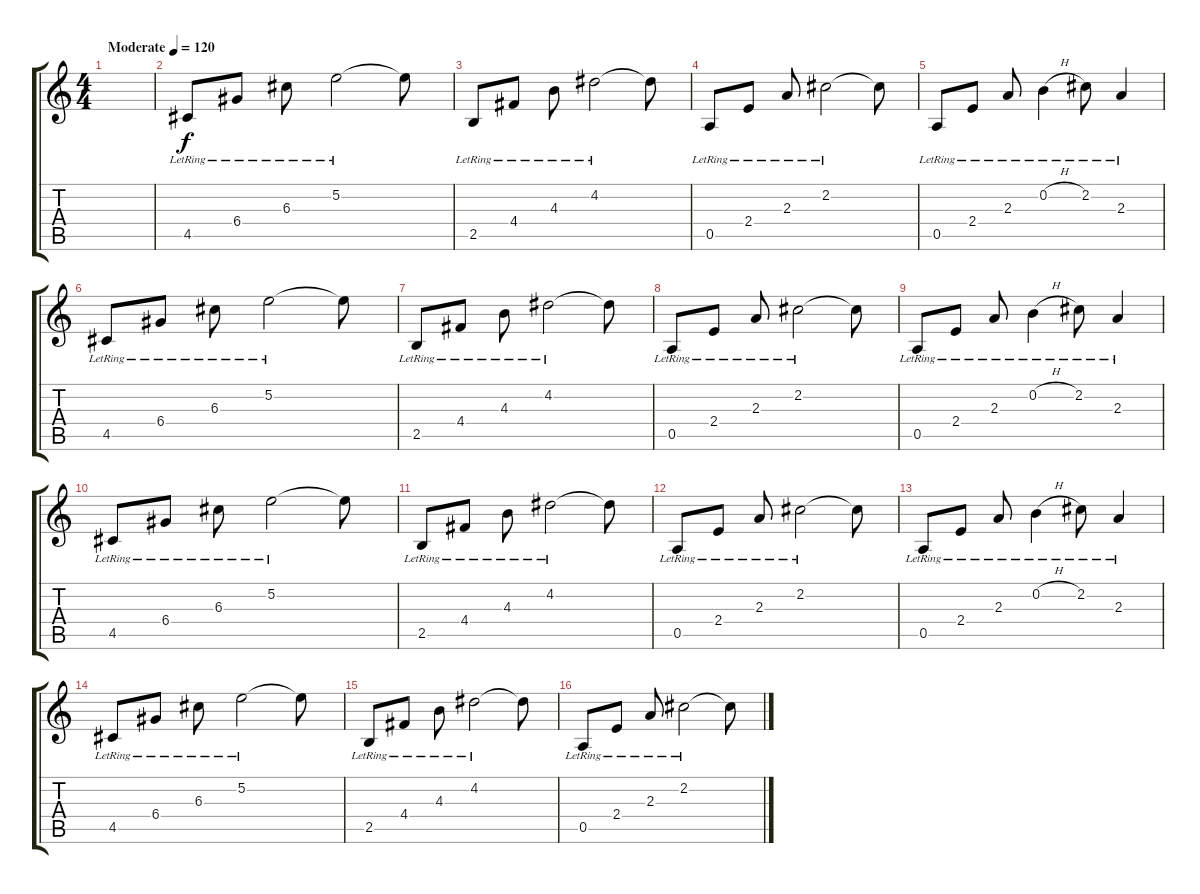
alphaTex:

\track "" {instrument electricguitarclean}
\staff {score tabs}
\tuning (E4 B3 G3 D3 A2 E2) {hide}
\ts (4 4)
\tempo (120 "Moderate")
\clef g2
\ks c
|
4.5{lr}.8 6.4{lr}.8 6.3{lr}.8 5.2{lr}.2 5.2{t}.8 |
2.5{lr}.8 4.4{lr}.8 4.3{lr}.8 4.2{lr}.2 4.2{t}.8 |
0.5{lr}.8 2.4{lr}.8 2.3{lr}.8 2.2{lr}.2 2.2{t}.8 |
0.5{lr}.8 2.4{lr}.8 2.3{lr}.8 0.2{h lr}.4 2.2{lr}.8 2.3{lr}.4 |
4.5{lr}.8 6.4{lr}.8 6.3{lr}.8 5.2{lr}.2 5.2{t}.8 |
2.5{lr}.8 4.4{lr}.8 4.3{lr}.8 4.2{lr}.2 4.2{t}.8 |
0.5{lr}.8 2.4{lr}.8 2.3{lr}.8 2.2{lr}.2 2.2{t}.8 |
0.5{lr}.8 2.4{lr}.8 2.3{lr}.8 0.2{h lr}.4 2.2{lr}.8 2.3{lr}.4 |
4.5{lr}.8 6.4{lr}.8 6.3{lr}.8 5.2{lr}.2 5.2{t}.8 |
2.5{lr}.8 4.4{lr}.8 4.3{lr}.8 4.2{lr}.2 4.2{t}.8 |
0.5{lr}.8 2.4{lr}.8 2.3{lr}.8 2.2{lr}.2 2.2{t}.8 |
0.5{lr}.8 2.4{lr}.8 2.3{lr}.8 0.2{h lr}.4 2.2{lr}.8 2.3{lr}.4 |
4.5{lr}.8 6.4{lr}.8 6.3{lr}.8 5.2{lr}.2 5.2{t}.8 |
2.5{lr}.8 4.4{lr}.8 4.3{lr}.8 4.2{lr}.2 4.2{t}.8 |
0.5{lr}.8 2.4{lr}.8 2.3{lr}.8 2.2{lr}.2 2.2{t}.8
